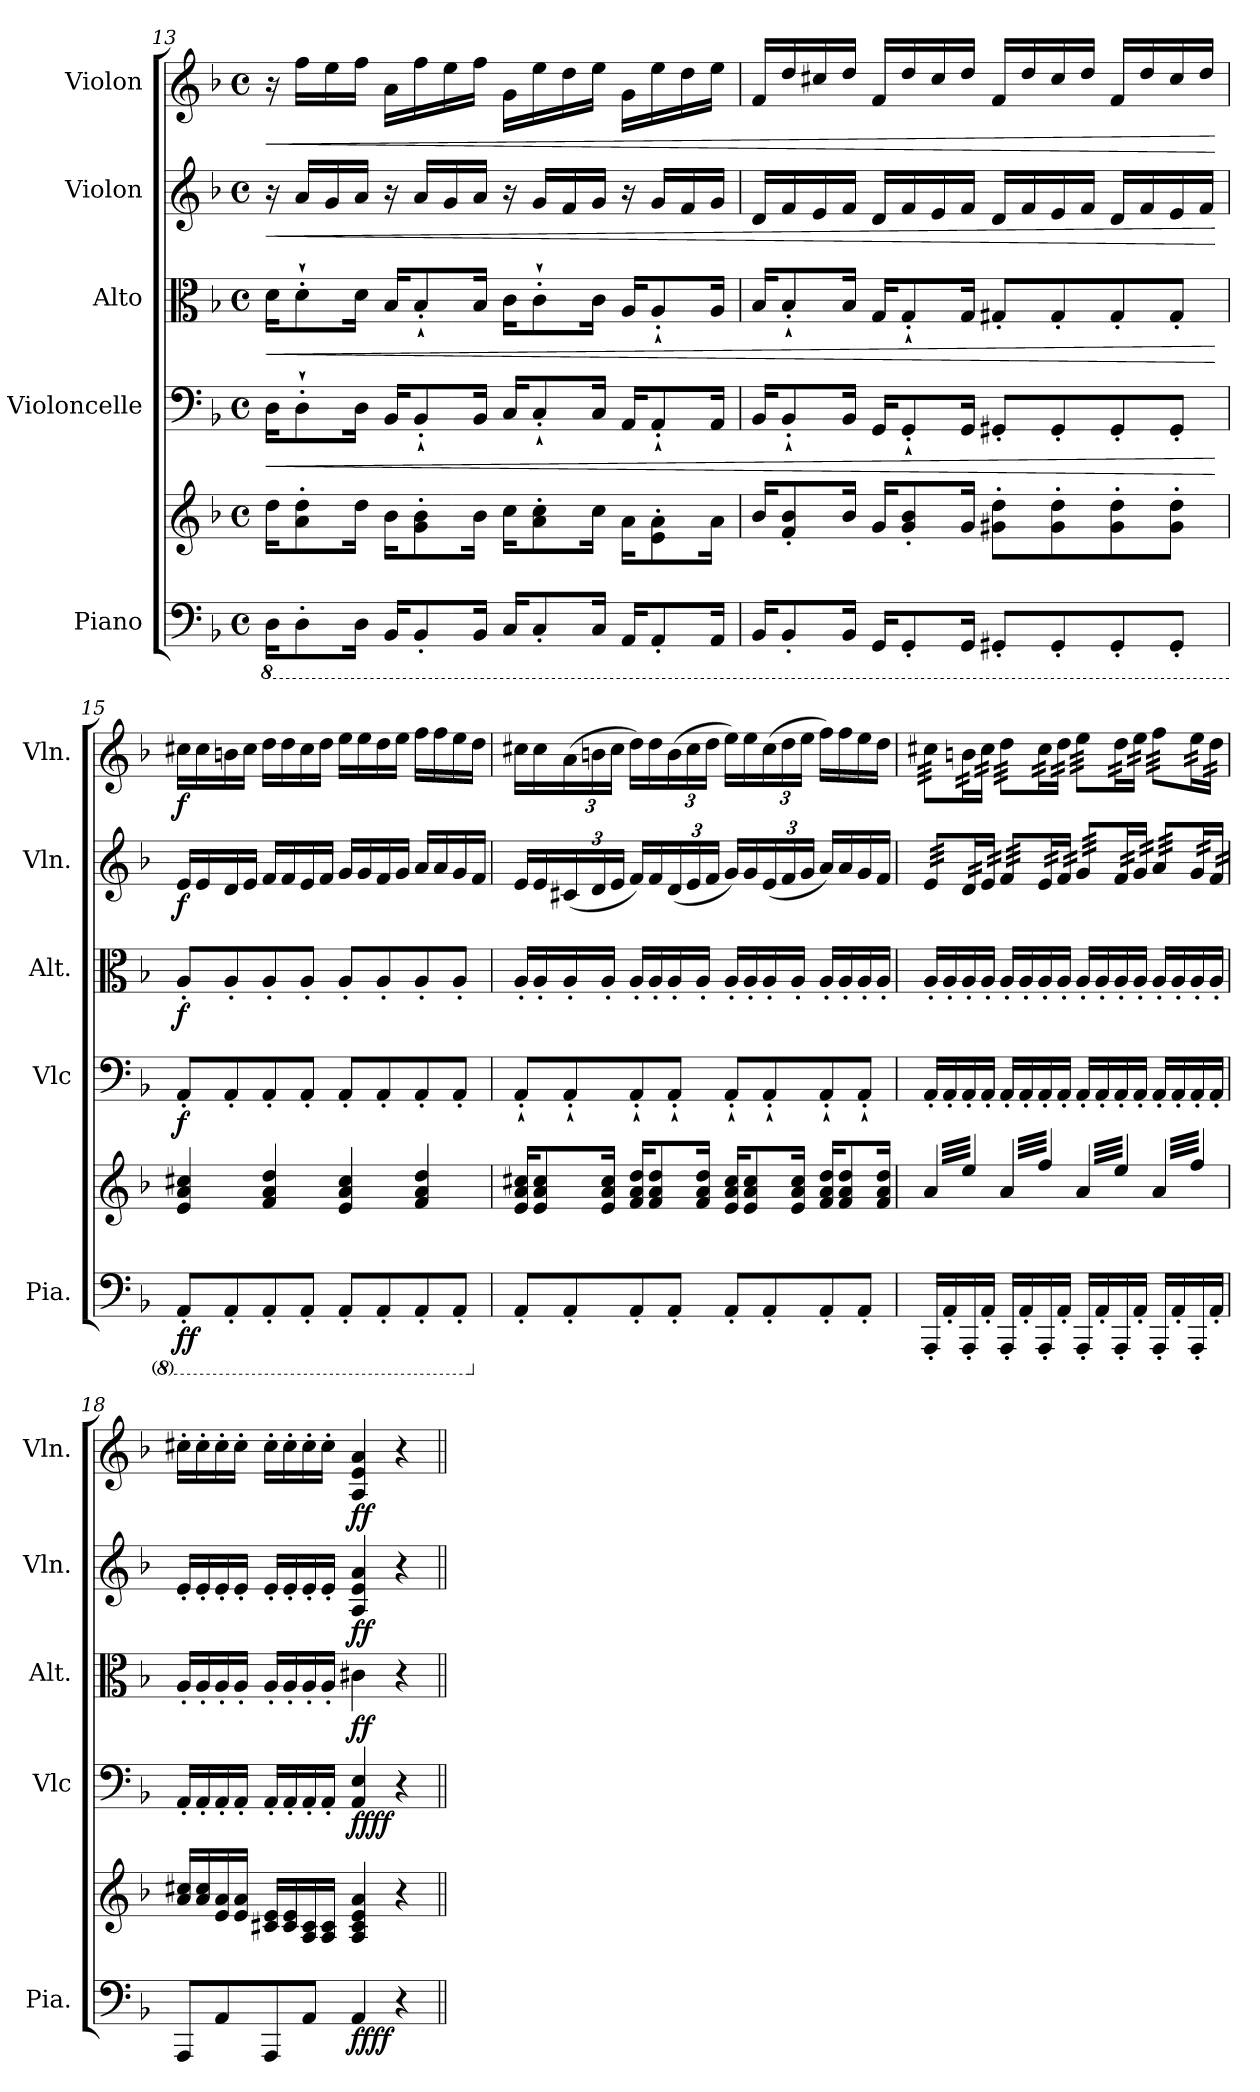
**kern	**kern	**dynam	**kern	**dynam	**kern	**dynam	**kern	**dynam	**kern	**dynam
*part5	*part5	*part5	*part4	*part4	*part3	*part3	*part2	*part2	*part1	*part1
*staff6	*staff5	*staff5/6	*staff4	*staff4	*staff3	*staff3	*staff2	*staff2	*staff1	*staff1
*I"Piano	*	*	*I"Violoncelle	*	*I"Alto	*	*I"Violon	*	*I"Violon	*
*I'Pia.	*	*	*I'Vlc	*	*I'Alt.	*	*I'Vln.	*	*I'Vln.	*
*clefF4	*clefG2	*	*clefF4	*	*clefC3	*	*clefG2	*	*clefG2	*
*k[b-]	*k[b-]	*	*k[b-]	*	*k[b-]	*	*k[b-]	*	*k[b-]	*
*M4/4	*M4/4	*	*M4/4	*	*M4/4	*	*M4/4	*	*M4/4	*
*met(c)	*met(c)	*	*met(c)	*	*met(c)	*	*met(c)	*	*met(c)	*
*8ba	*	*	*	*	*	*	*	*	*	*
=13	=13	=13	=13	=13	=13	=13	=13	=13	=13	=13
!	!	!	!	!LO:HP:b	!	!LO:HP:b	!	!LO:HP:b	!	!LO:HP:b
16DD\KL	16dd\KL	.	16D\KL	<	16d\KL	<	16r	<	16r	<
8DD'\	8a\' 8dd\'	.	8D'`\	.	8d'`\	.	16a/LL	.	16ff\LL	.
.	.	.	.	.	.	.	16g/	.	16ee\	.
16DD\Jk	16dd\Jk	.	16D\Jk	.	16d\Jk	.	16a/JJ	.	16ff\JJ	.
16BBB-/KL	16b-\KL	.	16BB-/KL	.	16B-/KL	.	16r	.	16a\LL	.
8BBB-'/	8g\' 8b-\'	.	8BB-'`/	.	8B-'`/	.	16a/LL	.	16ff\	.
.	.	.	.	.	.	.	16g/	.	16ee\	.
16BBB-/Jk	16b-\Jk	.	16BB-/Jk	.	16B-/Jk	.	16a/JJ	.	16ff\JJ	.
16CC/KL	16cc\KL	.	16C/KL	.	16c\KL	.	16r	.	16g\LL	.
8CC'/	8a\' 8cc\'	.	8C'`/	.	8c'`\	.	16g/LL	.	16ee\	.
.	.	.	.	.	.	.	16f/	.	16dd\	.
16CC/Jk	16cc\Jk	.	16C/Jk	.	16c\Jk	.	16g/JJ	.	16ee\JJ	.
16AAA/KL	16a\KL	.	16AA/KL	.	16A/KL	.	16r	.	16g\LL	.
8AAA'/	8e\' 8a\'	.	8AA'`/	.	8A'`/	.	16g/LL	.	16ee\	.
.	.	.	.	.	.	.	16f/	.	16dd\	.
16AAA/Jk	16a\Jk	.	16AA/Jk	.	16A/Jk	.	16g/JJ	.	16ee\JJ	.
!!LO:LB:g=z
=14	=14	=14	=14	=14	=14	=14	=14	=14	=14	=14
16BBB-/KL	16b-/KL	.	16BB-/KL	.	16B-/KL	.	16d/LL	.	16f/LL	.
8BBB-'/	8f/' 8b-/'	.	8BB-'`/	.	8B-'`/	.	16f/	.	16dd/	.
.	.	.	.	.	.	.	16e/	.	16cc#X/	.
16BBB-/Jk	16b-/Jk	.	16BB-/Jk	.	16B-/Jk	.	16f/JJ	.	16dd/JJ	.
16GGG/KL	16g/KL	.	16GG/KL	.	16G/KL	.	16d/LL	.	16f/LL	.
8GGG'/	8g/' 8b-/'	.	8GG'`/	.	8G'`/	.	16f/	.	16dd/	.
.	.	.	.	.	.	.	16e/	.	16cc#/	.
16GGG/Jk	16g/Jk	.	16GG/Jk	.	16G/Jk	.	16f/JJ	.	16dd/JJ	.
8GGG#X'/L	8g#X\' 8dd\'L	.	8GG#X'/L	.	8G#X'/L	.	16d/LL	.	16f/LL	.
.	.	.	.	.	.	.	16f/	.	16dd/	.
8GGG#'/	8g#\' 8dd\'	.	8GG#'/	.	8G#'/	.	16e/	.	16cc#/	.
.	.	.	.	.	.	.	16f/JJ	.	16dd/JJ	.
8GGG#'/	8g#\' 8dd\'	.	8GG#'/	.	8G#'/	.	16d/LL	.	16f/LL	.
.	.	.	.	.	.	.	16f/	.	16dd/	.
8GGG#'/J	8g#\' 8dd\'J	.	8GG#'/J	.	8G#'/J	.	16e/	.	16cc#/	.
.	.	.	.	.	.	.	16f/JJ	.	16dd/JJ	.
.	.	.	.	[	.	[	.	[	.	[
=15	=15	=15	=15	=15	=15	=15	=15	=15	=15	=15
!	!	!LO:DY:b=2	!	!	!	!	!	!	!	!
!	!	!LO:DY:n=1:b	!	!LO:DY:b	!	!LO:DY:b	!	!LO:DY:b	!	!LO:DY:b
8AAA'/L	4e/ 4a/ 4cc#X/	f f	8AA'/L	f	8A'/L	f	16e/LL	f	16cc#X\LL	f
.	.	.	.	.	.	.	16e/	.	16cc#\	.
8AAA'/	.	.	8AA'/	.	8A'/	.	16d/	.	16bn\	.
.	.	.	.	.	.	.	16e/JJ	.	16cc#\JJ	.
8AAA'/	4f/ 4a/ 4dd/	.	8AA'/	.	8A'/	.	16f/LL	.	16dd\LL	.
.	.	.	.	.	.	.	16f/	.	16dd\	.
8AAA'/J	.	.	8AA'/J	.	8A'/J	.	16e/	.	16cc#\	.
.	.	.	.	.	.	.	16f/JJ	.	16dd\JJ	.
8AAA'/L	4e/ 4a/ 4cc#/	.	8AA'/L	.	8A'/L	.	16g/LL	.	16ee\LL	.
.	.	.	.	.	.	.	16g/	.	16ee\	.
8AAA'/	.	.	8AA'/	.	8A'/	.	16f/	.	16dd\	.
.	.	.	.	.	.	.	16g/JJ	.	16ee\JJ	.
8AAA'/	4f/ 4a/ 4dd/	.	8AA'/	.	8A'/	.	16a/LL	.	16ff\LL	.
.	.	.	.	.	.	.	16a/	.	16ff\	.
8AAA'/J	.	.	8AA'/J	.	8A'/J	.	16g/	.	16ee\	.
.	.	.	.	.	.	.	16f/JJ	.	16dd\JJ	.
!!LO:PB:g=z
=16	=16	=16	=16	=16	=16	=16	=16	=16	=16	=16
*X8ba	*	*	*	*	*	*	*	*	*	*
8AA'/L	16e/ 16a/ 16cc#X/KL	.	8AA'`/L	.	16A'/LL	.	16e/LL	.	16cc#X\LL	.
.	8e/ 8a/ 8cc#/	.	.	.	16A'/	.	16e/	.	16cc#\	.
*	*	*	*	*	*	*	*Xbrackettup	*	*Xbrackettup	*
8AA'/	.	.	8AA'`/	.	16A'/	.	(24c#X/	.	(24a\	.
.	.	.	.	.	.	.	24d/	.	24bn\	.
.	16e/ 16a/ 16cc#/Jk	.	.	.	16A'/JJ	.	.	.	.	.
.	.	.	.	.	.	.	24e/JJ	.	24cc#\JJ	.
8AA'/	16f/ 16a/ 16dd/KL	.	8AA'`/	.	16A'/LL	.	16f/LL)	.	16dd\LL)	.
.	8f/ 8a/ 8dd/	.	.	.	16A'/	.	16f/	.	16dd\	.
8AA'/J	.	.	8AA'`/J	.	16A'/	.	(24d/	.	(24b\	.
.	.	.	.	.	.	.	24e/	.	24cc#\	.
.	16f/ 16a/ 16dd/Jk	.	.	.	16A'/JJ	.	.	.	.	.
.	.	.	.	.	.	.	24f/JJ	.	24dd\JJ	.
8AA'/L	16e/ 16a/ 16cc#/KL	.	8AA'`/L	.	16A'/LL	.	16g/LL)	.	16ee\LL)	.
.	8e/ 8a/ 8cc#/	.	.	.	16A'/	.	16g/	.	16ee\	.
8AA'/	.	.	8AA'`/	.	16A'/	.	(24e/	.	(24cc#\	.
.	.	.	.	.	.	.	24f/	.	24dd\	.
.	16e/ 16a/ 16cc#/Jk	.	.	.	16A'/JJ	.	.	.	.	.
.	.	.	.	.	.	.	24g/JJ	.	24ee\JJ	.
8AA'/	16f/ 16a/ 16dd/KL	.	8AA'`/	.	16A'/LL	.	16a/LL)	.	16ff\LL)	.
.	8f/ 8a/ 8dd/	.	.	.	16A'/	.	16a/	.	16ff\	.
8AA'/J	.	.	8AA'`/J	.	16A'/	.	16g/	.	16ee\	.
.	16f/ 16a/ 16dd/Jk	.	.	.	16A'/JJ	.	16f/JJ	.	16dd\JJ	.
=17	=17	=17	=17	=17	=17	=17	=17	=17	=17	=17
*	*tremolo	*	*	*	*	*	*	*	*	*
*	*	*	*	*	*	*	*tremolo	*	*	*
*	*	*	*	*	*	*	*	*	*tremolo	*
16AAA'/LL	32a/LLL	.	16AA'/LL	.	16A'/LL	.	64e/LLLL	.	64cc#X\LLLL	.
.	.	.	.	.	.	.	64e/	.	64cc#X\	.
.	32ee\	.	.	.	.	.	64e/	.	64cc#X\	.
.	.	.	.	.	.	.	64e/	.	64cc#X\	.
16AA'/	32a/	.	16AA'/	.	16A'/	.	64e/	.	64cc#\	.
.	.	.	.	.	.	.	64e/	.	64cc#\	.
.	32ee\	.	.	.	.	.	64e/	.	64cc#\	.
.	.	.	.	.	.	.	64e/	.	64cc#\	.
16AAA'/	32a/	.	16AA'/	.	16A'/	.	64d/	.	64bn\	.
.	.	.	.	.	.	.	64d/	.	64bn\	.
.	32ee\	.	.	.	.	.	64d/	.	64bn\	.
.	.	.	.	.	.	.	64d/	.	64bn\	.
16AA'/JJ	32a/	.	16AA'/JJ	.	16A'/JJ	.	64e/	.	64cc#\	.
.	.	.	.	.	.	.	64e/	.	64cc#\	.
.	32ee\JJJ	.	.	.	.	.	64e/	.	64cc#\	.
.	.	.	.	.	.	.	64e/JJJJ	.	64cc#\JJJJ	.
16AAA'/LL	32a/LLL	.	16AA'/LL	.	16A'/LL	.	64f/LLLL	.	64dd\LLLL	.
.	.	.	.	.	.	.	64f/	.	64dd\	.
.	32ff\	.	.	.	.	.	64f/	.	64dd\	.
.	.	.	.	.	.	.	64f/	.	64dd\	.
16AA'/	32a/	.	16AA'/	.	16A'/	.	64f/	.	64dd\	.
.	.	.	.	.	.	.	64f/	.	64dd\	.
.	32ff\	.	.	.	.	.	64f/	.	64dd\	.
.	.	.	.	.	.	.	64f/	.	64dd\	.
16AAA'/	32a/	.	16AA'/	.	16A'/	.	64e/	.	64cc#\	.
.	.	.	.	.	.	.	64e/	.	64cc#\	.
.	32ff\	.	.	.	.	.	64e/	.	64cc#\	.
.	.	.	.	.	.	.	64e/	.	64cc#\	.
16AA'/JJ	32a/	.	16AA'/JJ	.	16A'/JJ	.	64f/	.	64dd\	.
.	.	.	.	.	.	.	64f/	.	64dd\	.
.	32ff\JJJ	.	.	.	.	.	64f/	.	64dd\	.
.	.	.	.	.	.	.	64f/JJJJ	.	64dd\JJJJ	.
16AAA'/LL	32a/LLL	.	16AA'/LL	.	16A'/LL	.	64g/LLLL	.	64ee\LLLL	.
.	.	.	.	.	.	.	64g/	.	64ee\	.
.	32ee\	.	.	.	.	.	64g/	.	64ee\	.
.	.	.	.	.	.	.	64g/	.	64ee\	.
16AA'/	32a/	.	16AA'/	.	16A'/	.	64g/	.	64ee\	.
.	.	.	.	.	.	.	64g/	.	64ee\	.
.	32ee\	.	.	.	.	.	64g/	.	64ee\	.
.	.	.	.	.	.	.	64g/	.	64ee\	.
16AAA'/	32a/	.	16AA'/	.	16A'/	.	64f/	.	64dd\	.
.	.	.	.	.	.	.	64f/	.	64dd\	.
.	32ee\	.	.	.	.	.	64f/	.	64dd\	.
.	.	.	.	.	.	.	64f/	.	64dd\	.
16AA'/JJ	32a/	.	16AA'/JJ	.	16A'/JJ	.	64g/	.	64ee\	.
.	.	.	.	.	.	.	64g/	.	64ee\	.
.	32ee\JJJ	.	.	.	.	.	64g/	.	64ee\	.
.	.	.	.	.	.	.	64g/JJJJ	.	64ee\JJJJ	.
16AAA'/LL	32a/LLL	.	16AA'/LL	.	16A'/LL	.	64a/LLLL	.	64ff\LLLL	.
.	.	.	.	.	.	.	64a/	.	64ff\	.
.	32ff\	.	.	.	.	.	64a/	.	64ff\	.
.	.	.	.	.	.	.	64a/	.	64ff\	.
16AA'/	32a/	.	16AA'/	.	16A'/	.	64a/	.	64ff\	.
.	.	.	.	.	.	.	64a/	.	64ff\	.
.	32ff\	.	.	.	.	.	64a/	.	64ff\	.
.	.	.	.	.	.	.	64a/	.	64ff\	.
16AAA'/	32a/	.	16AA'/	.	16A'/	.	64g/	.	64ee\	.
.	.	.	.	.	.	.	64g/	.	64ee\	.
.	32ff\	.	.	.	.	.	64g/	.	64ee\	.
.	.	.	.	.	.	.	64g/	.	64ee\	.
16AA'/JJ	32a/	.	16AA'/JJ	.	16A'/JJ	.	64f/	.	64dd\	.
.	.	.	.	.	.	.	64f/	.	64dd\	.
.	32ff\JJJ	.	.	.	.	.	64f/	.	64dd\	.
*	*Xtremolo	*	*	*	*	*	*	*	*	*
.	.	.	.	.	.	.	64f/JJJJ	.	64dd\JJJJ	.
*	*	*	*	*	*	*	*	*	*Xtremolo	*
*	*	*	*	*	*	*	*Xtremolo	*	*	*
!!LO:LB:g=z
=18	=18	=18	=18	=18	=18	=18	=18	=18	=18	=18
8AAA/L	16a/ 16cc#X/LL	.	16AA'/LL	.	16A'/LL	.	16e'/LL	.	16cc#X'\LL	.
.	.	.	.	.	.	.	.	.	.	.
.	16a/ 16cc#/	.	16AA'/	.	16A'/	.	16e'/	.	16cc#'\	.
.	.	.	.	.	.	.	.	.	.	.
8AA/	16e/ 16a/	.	16AA'/	.	16A'/	.	16e'/	.	16cc#'\	.
.	16e/ 16a/JJ	.	16AA'/JJ	.	16A'/JJ	.	16e'/JJ	.	16cc#'\JJ	.
8AAA/	16c#X/ 16e/LL	.	16AA'/LL	.	16A'/LL	.	16e'/LL	.	16cc#'\LL	.
.	16c#/ 16e/	.	16AA'/	.	16A'/	.	16e'/	.	16cc#'\	.
8AA/J	16A/ 16c#/	.	16AA'/	.	16A'/	.	16e'/	.	16cc#'\	.
.	16A/ 16c#/JJ	.	16AA'/JJ	.	16A'/JJ	.	16e'/JJ	.	16cc#'\JJ	.
!	!	!LO:DY:b=2	!	!	!	!	!	!	!	!
!	!	!LO:DY:n=1:b	!	!LO:DY:b	!	!	!	!	!	!
!	!	!	!	!LO:DY:n=1:b	!	!LO:DY:b	!	!LO:DY:b	!	!LO:DY:b
4AA/	4A/ 4c#/ 4e/ 4a/	ff ff	4AA/ 4E/	ff ff	4c#X\	ff	4A/ 4e/ 4a/	ff	4A/ 4e/ 4a/	ff
*	*	*	*	*	*	*	*	*	*MM60	*
4r	4r	.	4r	.	4r	.	4r	.	4r	.
=||	=||	=||	=||	=||	=||	=||	=||	=||	=||	=||
*-	*-	*-	*-	*-	*-	*-	*-	*-	*-	*-
